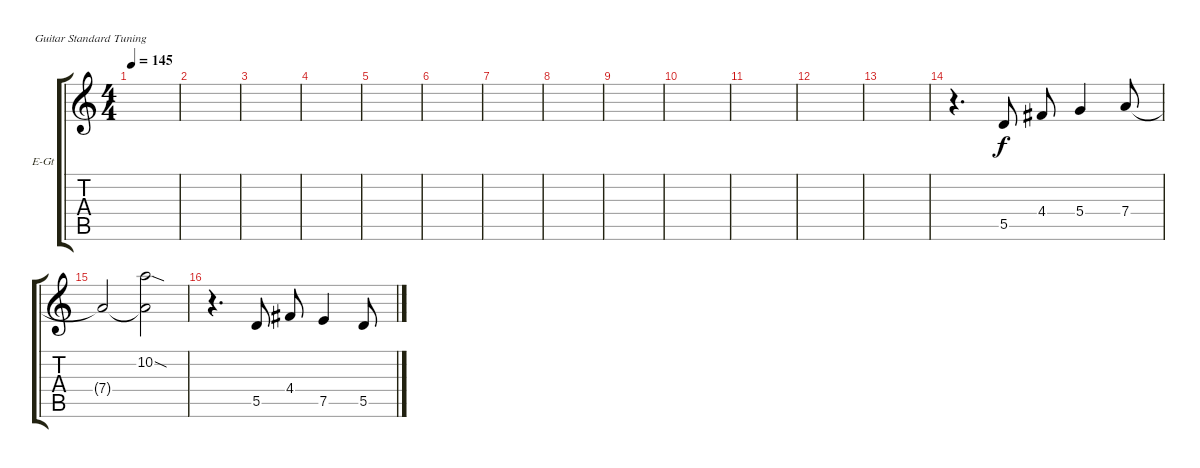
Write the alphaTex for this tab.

\defaultSystemsLayout 4
\bracketExtendMode groupsimilarinstruments
\firstSystemTrackNameOrientation horizontal
\otherSystemsTrackNameOrientation horizontal
\track ("Guitar 4" "E-Gt") {instrument electricguitarclean}
\staff {score tabs}
\tuning (E4 B3 G3 D3 A2 E2)
\ts (4 4)
\ac
\tempo 145
\clef g2
\scale
0.487395
\ks c
|
\scale
0.256303 |
\scale
0.256303 |
\scale
0.333333 |
\scale
0.333333 |
\scale
0.333333 |
\scale
0.333333 |
\scale
0.333333 |
\scale
0.333333 |
\scale
0.333333 |
\scale
0.333333 |
\scale
0.333333 |
\scale
0.333333 |
\scale
0.333333 r.4{d} 5.5.8 4.4.8 5.4.4 7.4.8 |
\scale
0.333333 7.4{t}.2 (7.4{t} 10.2{sod}).2 |
r.4{d} 5.5.8 4.4.8 7.5.4 5.5.8
